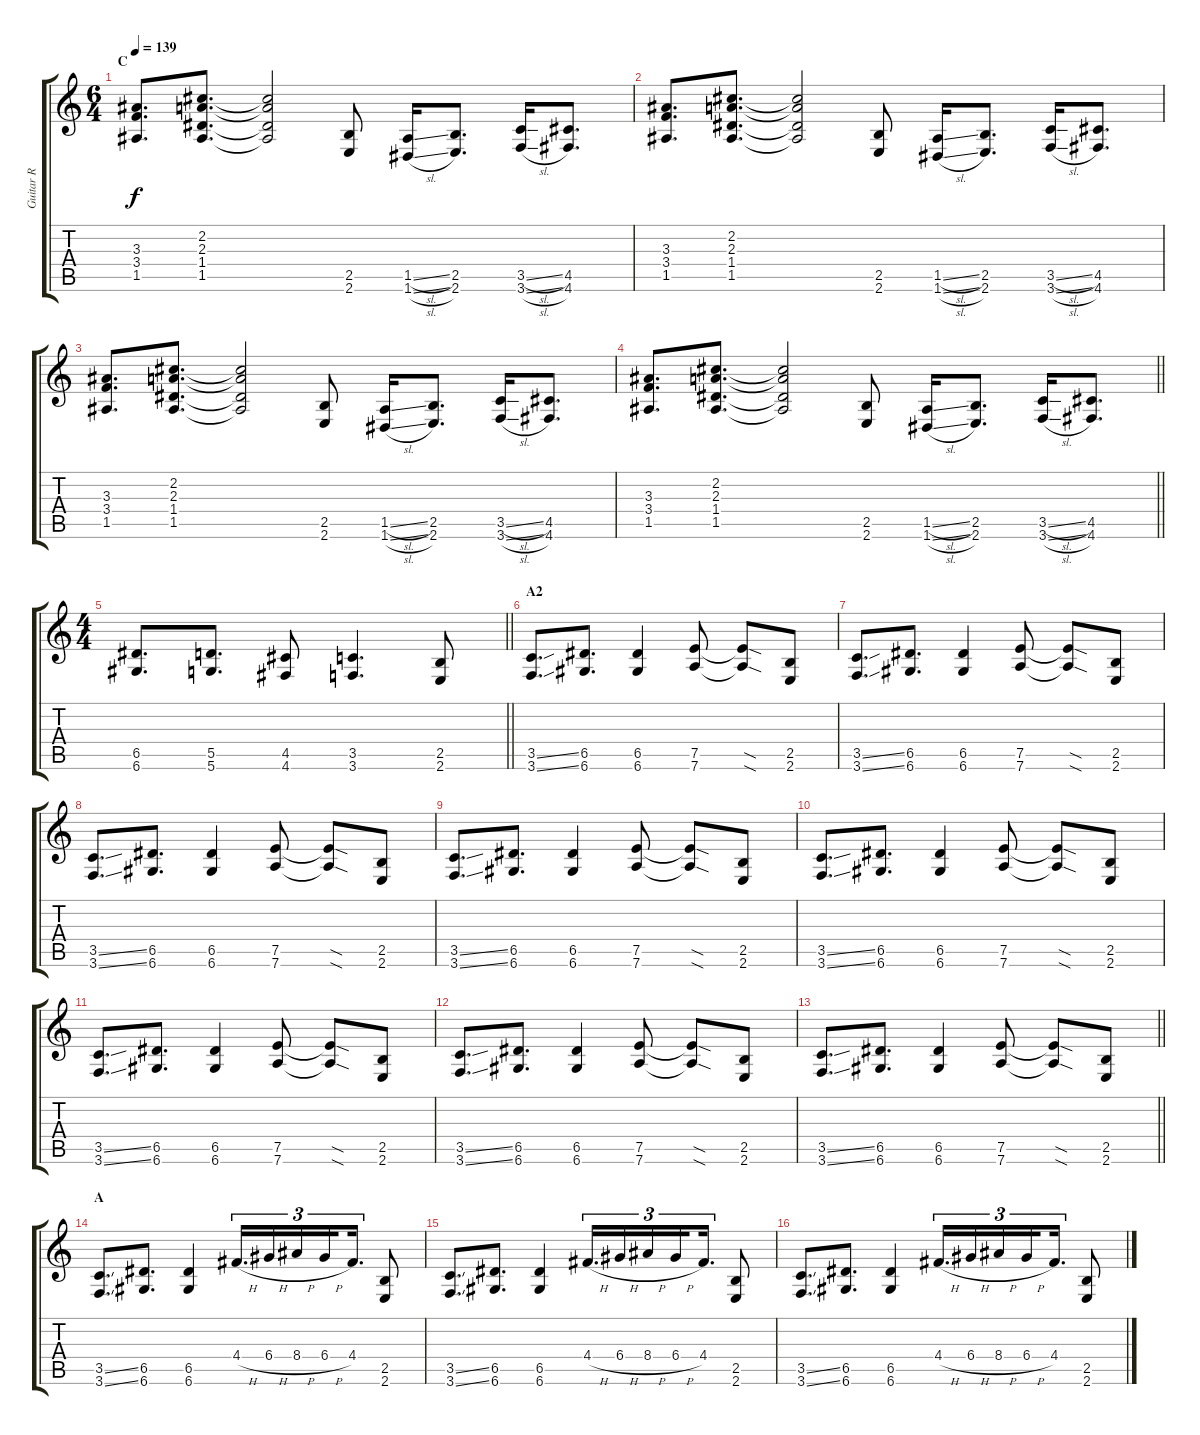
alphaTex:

\track ("Guitar R" "Guitar R") {instrument distortionguitar}
\staff {score tabs}
\tuning (E4 B3 G3 D3 A2 D2) {hide}
\ts (6 4)
\section ("" "C")
\tempo 139
\clef g2
\ks c
(3.3 3.4 1.5).8{d dy f} (2.2 2.3 1.4 1.5).8{d} (2.2{t} 2.3{t} 1.4{t} 1.5{t}).2 (2.5 2.6).8 (1.5{sl} 1.6{sl}).16 (2.5 2.6).8{d} (3.5{sl} 3.6{sl}).16 (4.5 4.6).8{d} |
(3.3 3.4 1.5).8{d} (2.2 2.3 1.4 1.5).8{d} (2.2{t} 2.3{t} 1.4{t} 1.5{t}).2 (2.5 2.6).8 (1.5{sl} 1.6{sl}).16 (2.5 2.6).8{d} (3.5{sl} 3.6{sl}).16 (4.5 4.6).8{d} |
(3.3 3.4 1.5).8{d} (2.2 2.3 1.4 1.5).8{d} (2.2{t} 2.3{t} 1.4{t} 1.5{t}).2 (2.5 2.6).8 (1.5{sl} 1.6{sl}).16 (2.5 2.6).8{d} (3.5{sl} 3.6{sl}).16 (4.5 4.6).8{d} |
\barLineRight lightlight
(3.3 3.4 1.5).8{d} (2.2 2.3 1.4 1.5).8{d} (2.2{t} 2.3{t} 1.4{t} 1.5{t}).2 (2.5 2.6).8 (1.5{sl} 1.6{sl}).16 (2.5 2.6).8{d} (3.5{sl} 3.6{sl}).16 (4.5 4.6).8{d} |
\ts (4 4)
\barLineRight lightlight
(6.5 6.6).8{d} (5.5 5.6).8{d} (4.5 4.6).8 (3.5 3.6).4{d} (2.5 2.6).8 |
\section ("" "A2")
(3.5{ss} 3.6{ss}).8{d} (6.5 6.6).8{d} (6.5 6.6).4 (7.5 7.6).8 (7.5{sod t} 7.6{sod t}).8 (2.5 2.6).8 |
(3.5{ss} 3.6{ss}).8{d} (6.5 6.6).8{d} (6.5 6.6).4 (7.5 7.6).8 (7.5{sod t} 7.6{sod t}).8 (2.5 2.6).8 |
(3.5{ss} 3.6{ss}).8{d} (6.5 6.6).8{d} (6.5 6.6).4 (7.5 7.6).8 (7.5{sod t} 7.6{sod t}).8 (2.5 2.6).8 |
(3.5{ss} 3.6{ss}).8{d} (6.5 6.6).8{d} (6.5 6.6).4 (7.5 7.6).8 (7.5{sod t} 7.6{sod t}).8 (2.5 2.6).8 |
(3.5{ss} 3.6{ss}).8{d} (6.5 6.6).8{d} (6.5 6.6).4 (7.5 7.6).8 (7.5{sod t} 7.6{sod t}).8 (2.5 2.6).8 |
(3.5{ss} 3.6{ss}).8{d} (6.5 6.6).8{d} (6.5 6.6).4 (7.5 7.6).8 (7.5{sod t} 7.6{sod t}).8 (2.5 2.6).8 |
(3.5{ss} 3.6{ss}).8{d} (6.5 6.6).8{d} (6.5 6.6).4 (7.5 7.6).8 (7.5{sod t} 7.6{sod t}).8 (2.5 2.6).8 |
\barLineRight lightlight
(3.5{ss} 3.6{ss}).8{d} (6.5 6.6).8{d} (6.5 6.6).4 (7.5 7.6).8 (7.5{sod t} 7.6{sod t}).8 (2.5 2.6).8 |
\section ("" "A")
(3.5{ss} 3.6{ss}).8{d} (6.5 6.6).8{d} (6.5 6.6).4 4.4{h}.16{d tu (3 2)} 6.4{h}.16{tu (3 2)} 8.4{h}.16{tu (3 2)} 6.4{h}.16{tu (3 2) beam splitsecondary} 4.4.16{d tu (3 2)} (2.5 2.6).8 |
(3.5{ss} 3.6{ss}).8{d} (6.5 6.6).8{d} (6.5 6.6).4 4.4{h}.16{d tu (3 2)} 6.4{h}.16{tu (3 2)} 8.4{h}.16{tu (3 2)} 6.4{h}.16{tu (3 2) beam splitsecondary} 4.4.16{d tu (3 2)} (2.5 2.6).8 |
(3.5{ss} 3.6{ss}).8{d} (6.5 6.6).8{d} (6.5 6.6).4 4.4{h}.16{d tu (3 2)} 6.4{h}.16{tu (3 2)} 8.4{h}.16{tu (3 2)} 6.4{h}.16{tu (3 2) beam splitsecondary} 4.4.16{d tu (3 2)} (2.5 2.6).8
